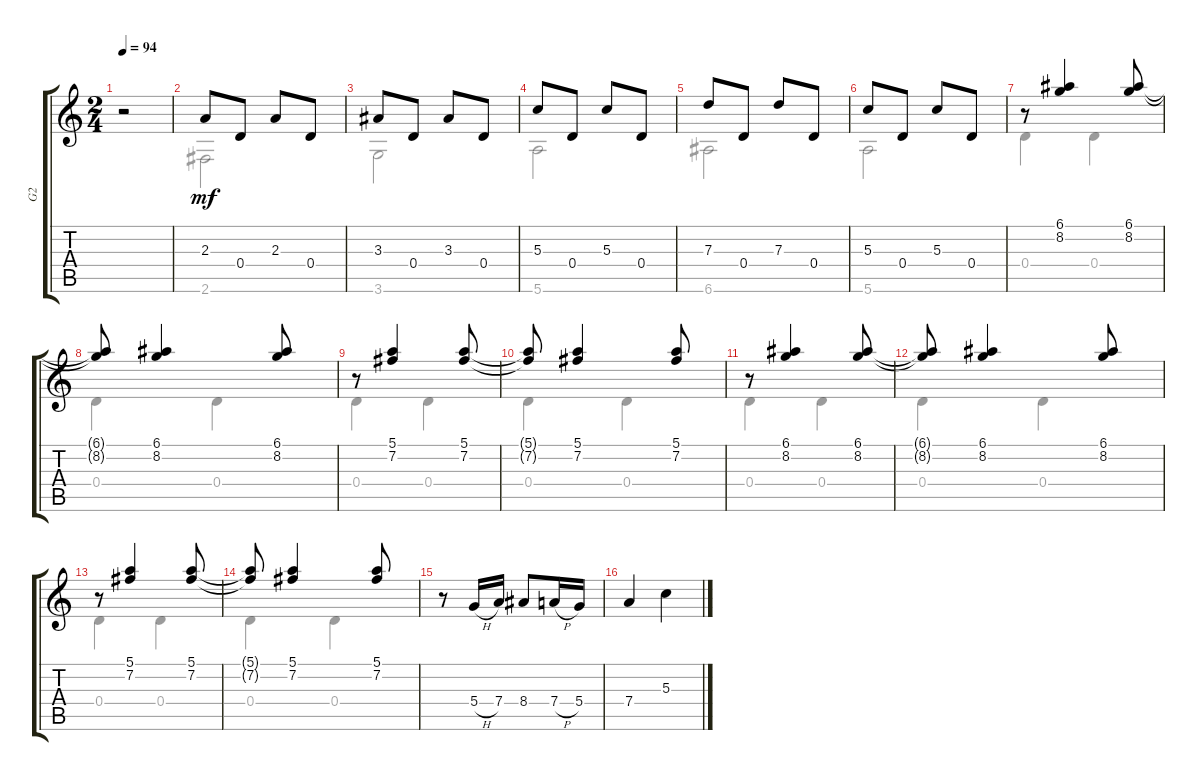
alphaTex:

\track ("G2 " "G2 ") {instrument acousticguitarnylon}
\staff {score tabs}
\tuning (E4 B3 G3 D3 A2 E2) {hide}
\voice
\ts (2 4)
\tempo 94
\clef g2
\ks c
r.2{dy mf} |
2.3.8 0.4.8 2.3.8 0.4.8 |
3.3.8 0.4.8 3.3.8 0.4.8 |
5.3.8 0.4.8 5.3.8 0.4.8 |
7.3.8 0.4.8 7.3.8 0.4.8 |
5.3.8 0.4.8 5.3.8 0.4.8 |
r.8 (6.1 8.2).4 (6.1 8.2).8 |
(6.1{t} 8.2{t}).8 (6.1 8.2).4 (6.1 8.2).8 |
r.8 (5.1 7.2).4 (5.1 7.2).8 |
(5.1{t} 7.2{t}).8 (5.1 7.2).4 (5.1 7.2).8 |
r.8 (6.1 8.2).4 (6.1 8.2).8 |
(6.1{t} 8.2{t}).8 (6.1 8.2).4 (6.1 8.2).8 |
r.8 (5.1 7.2).4 (5.1 7.2).8 |
(5.1{t} 7.2{t}).8 (5.1 7.2).4 (5.1 7.2).8 |
r.8 5.4{h}.16 7.4.16 8.4.8 7.4{h}.16 5.4.16 |
7.4.4 5.3.4
\voice
\clef g2
\ottava regular
\simile none
\ks c
|
2.6.2 |
3.6.2 |
5.6.2 |
6.6.2 |
5.6.2 |
0.4.4 0.4.4 |
0.4.4 0.4.4 |
0.4.4 0.4.4 |
0.4.4 0.4.4 |
0.4.4 0.4.4 |
0.4.4 0.4.4 |
0.4.4 0.4.4 |
0.4.4 0.4.4 |
|
